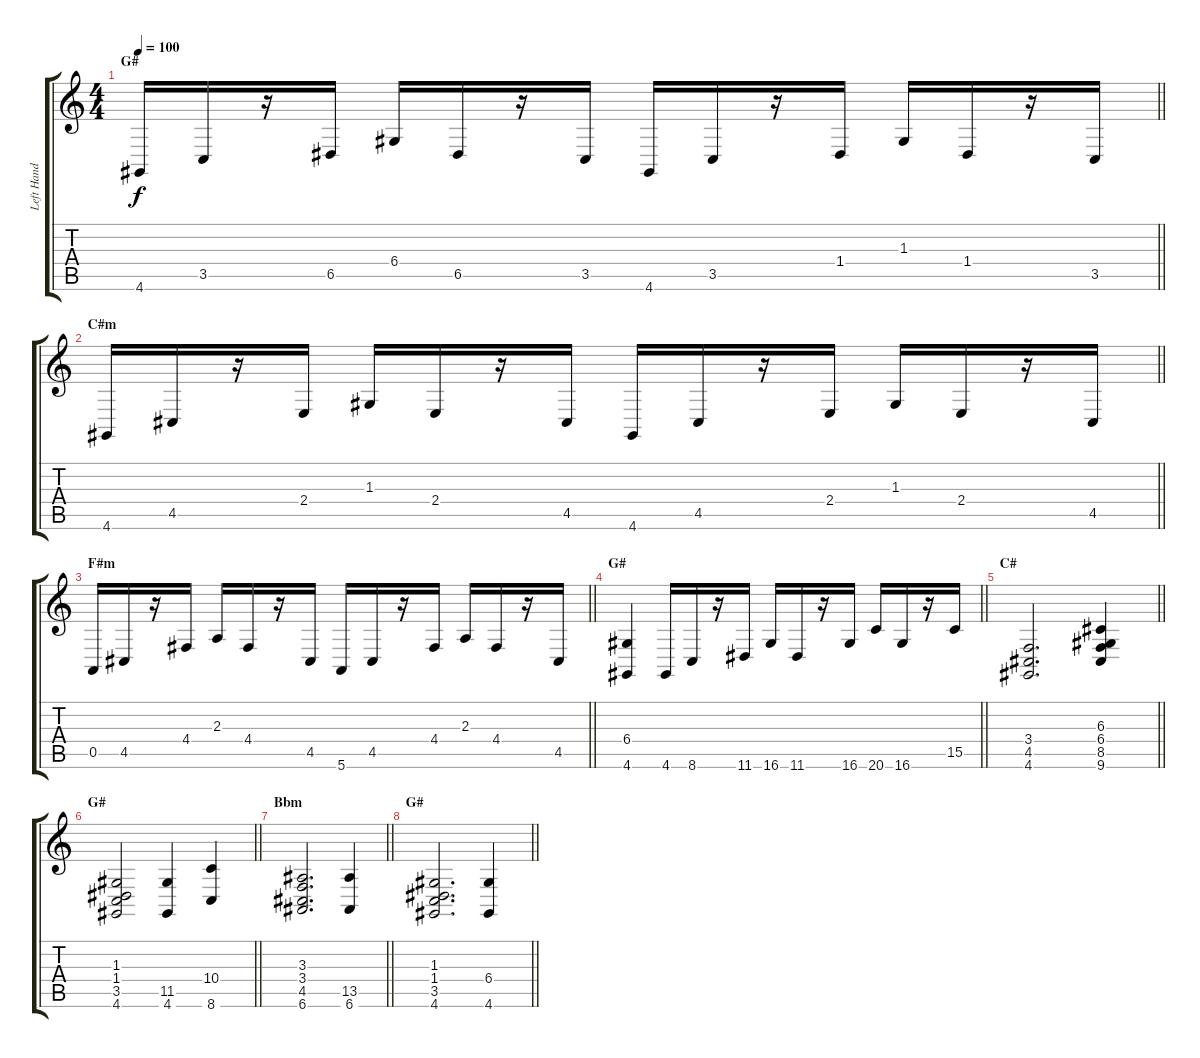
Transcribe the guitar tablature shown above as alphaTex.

\track ("Left Hand" "Left Hand") {instrument acousticgrandpiano}
\staff {score tabs}
\tuning (E4 B3 G3 D3 A2 E2) {hide}
\ts (4 4)
\section ("" "G#")
\tempo 100
\clef g2
\barLineRight lightlight
\ks c
4.6.16{dy f} 3.5.16 r.16 6.5.16 6.4.16 6.5.16 r.16 3.5.16 4.6.16 3.5.16 r.16 1.4.16 1.3.16 1.4.16 r.16 3.5.16 |
\section ("" "C#m")
\barLineRight lightlight
4.6.16 4.5.16 r.16 2.4.16 1.3.16 2.4.16 r.16 4.5.16 4.6.16 4.5.16 r.16 2.4.16 1.3.16 2.4.16 r.16 4.5.16 |
\section ("" "F#m")
\barLineRight lightlight
0.5.16 4.5.16 r.16 4.4.16 2.3.16 4.4.16 r.16 4.5.16 5.6.16 4.5.16 r.16 4.4.16 2.3.16 4.4.16 r.16 4.5.16 |
\section ("" "G#")
\barLineRight lightlight
(6.4 4.6).4 4.6.16 8.6.16 r.16 11.6.16 16.6.16 11.6.16 r.16 16.6.16 20.6.16 16.6.16 r.16 15.5.16 |
\section ("" "C#")
\barLineRight lightlight
(3.4 4.5 4.6).2{d} (6.3 6.4 8.5 9.6).4 |
\section ("" "G#")
\barLineRight lightlight
(1.3 1.4 3.5 4.6).2 (11.5 4.6).4 (10.4 8.6).4 |
\section ("" "Bbm")
\barLineRight lightlight
(3.3 3.4 4.5 6.6).2{d} (13.5 6.6).4 |
\section ("" "G#")
\barLineRight lightlight
(1.3 1.4 3.5 4.6).2{d} (6.4 4.6).4
